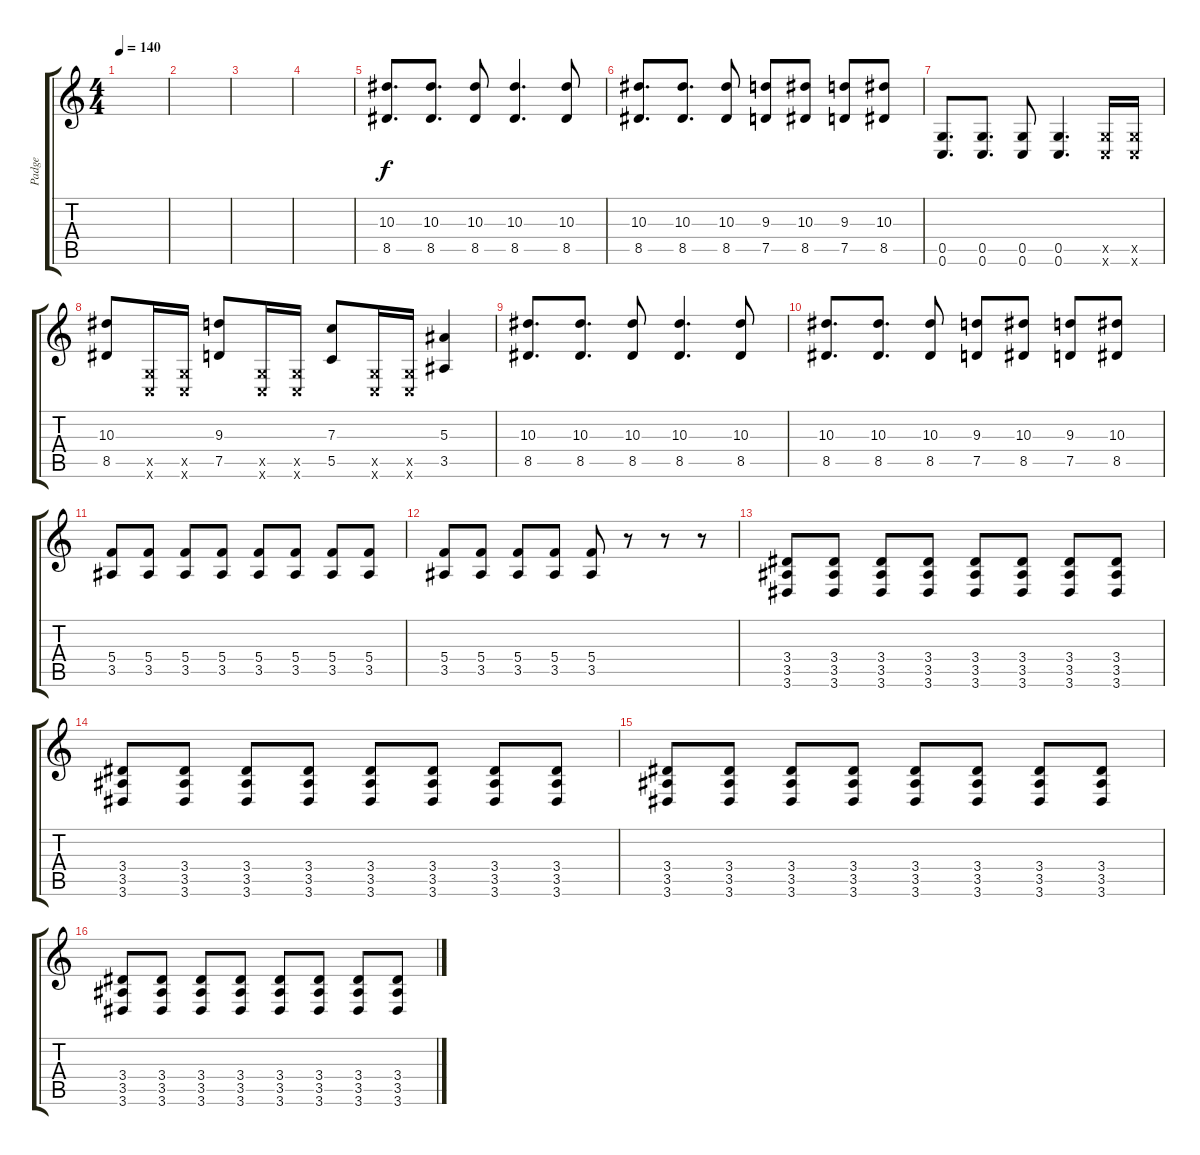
\track ("Padge" "Padge") {instrument distortionguitar}
\staff {score tabs}
\tuning (D4 A3 F3 C3 G2 C2) {hide}
\ts (4 4)
\tempo 140
\clef g2
\ks c
|
|
|
|
(10.3 8.5).8{d instrument distortionguitar} (10.3 8.5).8{d} (10.3 8.5).8 (10.3 8.5).4{d} (10.3 8.5).8 |
(10.3 8.5).8{d} (10.3 8.5).8{d} (10.3 8.5).8 (9.3 7.5).8 (10.3 8.5).8 (9.3 7.5).8 (10.3 8.5).8 |
(0.5 0.6).8{d} (0.5 0.6).8{d} (0.5 0.6).8 (0.5 0.6).4{d} (0.5{x} 0.6{x}).16 (0.5{x} 0.6{x}).16 |
(10.3 8.5).8 (0.5{x} 0.6{x}).16 (0.5{x} 0.6{x}).16 (9.3 7.5).8 (0.5{x} 0.6{x}).16 (0.5{x} 0.6{x}).16 (7.3 5.5).8 (0.5{x} 0.6{x}).16 (0.5{x} 0.6{x}).16 (5.3 3.5).4 |
(10.3 8.5).8{d} (10.3 8.5).8{d} (10.3 8.5).8 (10.3 8.5).4{d} (10.3 8.5).8 |
(10.3 8.5).8{d} (10.3 8.5).8{d} (10.3 8.5).8 (9.3 7.5).8 (10.3 8.5).8 (9.3 7.5).8 (10.3 8.5).8 |
(5.4 3.5).8 (5.4 3.5).8 (5.4 3.5).8 (5.4 3.5).8 (5.4 3.5).8 (5.4 3.5).8 (5.4 3.5).8 (5.4 3.5).8 |
(5.4 3.5).8 (5.4 3.5).8 (5.4 3.5).8 (5.4 3.5).8 (5.4 3.5).8 r.8 r.8 r.8 |
(3.4 3.5 3.6).8 (3.4 3.5 3.6).8 (3.4 3.5 3.6).8 (3.4 3.5 3.6).8 (3.4 3.5 3.6).8 (3.4 3.5 3.6).8 (3.4 3.5 3.6).8 (3.4 3.5 3.6).8 |
(3.4 3.5 3.6).8 (3.4 3.5 3.6).8 (3.4 3.5 3.6).8 (3.4 3.5 3.6).8 (3.4 3.5 3.6).8 (3.4 3.5 3.6).8 (3.4 3.5 3.6).8 (3.4 3.5 3.6).8 |
(3.4 3.5 3.6).8 (3.4 3.5 3.6).8 (3.4 3.5 3.6).8 (3.4 3.5 3.6).8 (3.4 3.5 3.6).8 (3.4 3.5 3.6).8 (3.4 3.5 3.6).8 (3.4 3.5 3.6).8 |
(3.4 3.5 3.6).8 (3.4 3.5 3.6).8 (3.4 3.5 3.6).8 (3.4 3.5 3.6).8 (3.4 3.5 3.6).8 (3.4 3.5 3.6).8 (3.4 3.5 3.6).8 (3.4 3.5 3.6).8
